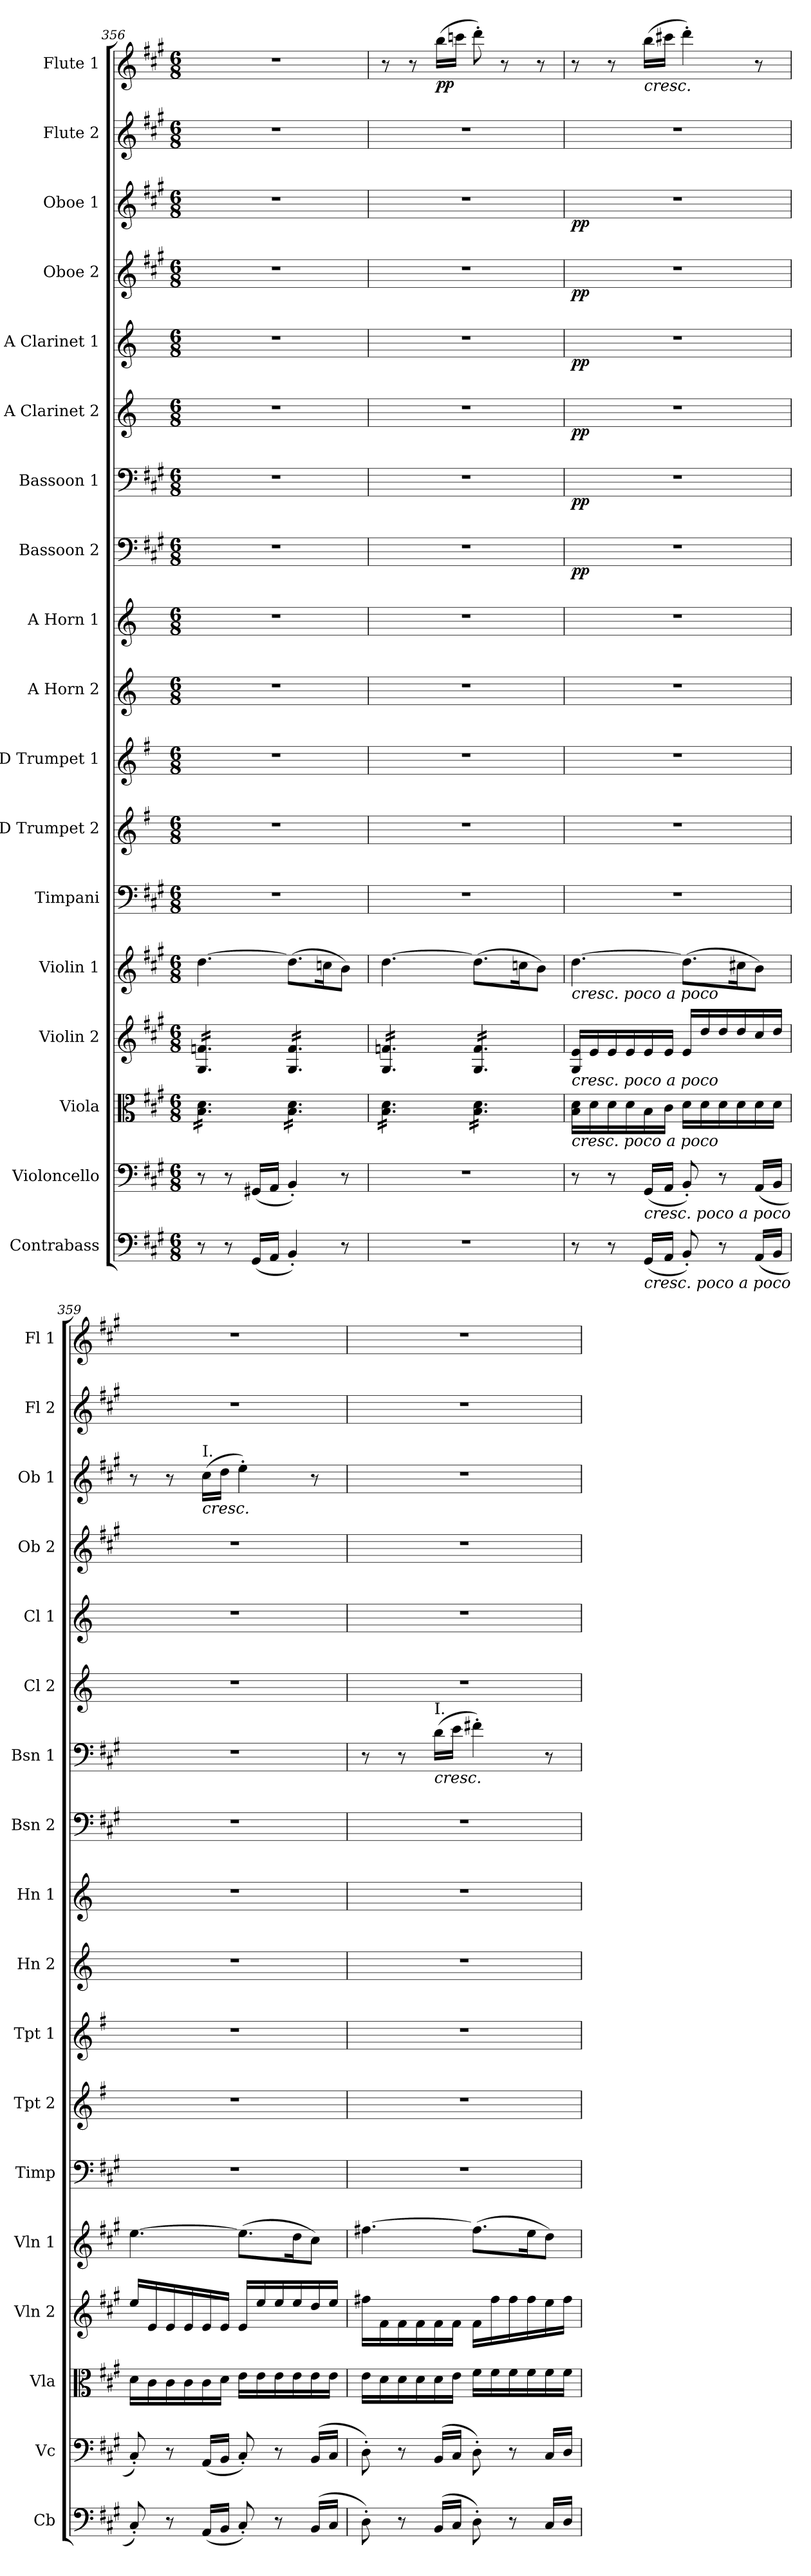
**kern	**kern	**kern	**kern	**kern	**kern	**kern	**kern	**kern	**kern	**kern	**dynam	**kern	**dynam	**kern	**dynam	**kern	**dynam	**kern	**dynam	**kern	**dynam	**kern	**kern	**dynam
*part18	*part17	*part16	*part15	*part14	*part13	*part12	*part11	*part10	*part9	*part8	*part8	*part7	*part7	*part6	*part6	*part5	*part5	*part4	*part4	*part3	*part3	*part2	*part1	*part1
*staff18	*staff17	*staff16	*staff15	*staff14	*staff13	*staff12	*staff11	*staff10	*staff9	*staff8	*staff8	*staff7	*staff7	*staff6	*staff6	*staff5	*staff5	*staff4	*staff4	*staff3	*staff3	*staff2	*staff1	*staff1
*I"Contrabass	*I"Violoncello	*I"Viola	*I"Violin 2	*I"Violin 1	*I"Timpani	*I"D Trumpet 2	*I"D Trumpet 1	*I"A Horn 2	*I"A Horn 1	*I"Bassoon 2	*	*I"Bassoon 1	*	*I"A Clarinet 2	*	*I"A Clarinet 1	*	*I"Oboe 2	*	*I"Oboe 1	*	*I"Flute 2	*I"Flute 1	*
*I'Cb	*I'Vc	*I'Vla	*I'Vln 2	*I'Vln 1	*I'Timp	*I'Tpt 2	*I'Tpt 1	*I'Hn 2	*I'Hn 1	*I'Bsn 2	*	*I'Bsn 1	*	*I'Cl 2	*	*I'Cl 1	*	*I'Ob 2	*	*I'Ob 1	*	*I'Fl 2	*I'Fl 1	*
!!LO:PB:g=z
*clefF4	*clefF4	*clefC3	*clefG2	*clefG2	*clefF4	*clefG2	*clefG2	*clefG2	*clefG2	*clefF4	*	*clefF4	*	*clefG2	*	*clefG2	*	*clefG2	*	*clefG2	*	*clefG2	*clefG2	*
*ITrd7c12	*	*	*	*	*	*ITrd-1c-2	*ITrd-1c-2	*ITrd2c3	*ITrd2c3	*	*	*	*	*ITrd2c3	*	*ITrd2c3	*	*	*	*	*	*	*	*
*k[f#c#g#]	*k[f#c#g#]	*k[f#c#g#]	*k[f#c#g#]	*k[f#c#g#]	*k[f#c#g#]	*k[f#c#g#]	*k[f#c#g#]	*k[f#c#g#]	*k[f#c#g#]	*k[f#c#g#]	*	*k[f#c#g#]	*	*k[f#c#g#]	*	*k[f#c#g#]	*	*k[f#c#g#]	*	*k[f#c#g#]	*	*k[f#c#g#]	*k[f#c#g#]	*
*M6/8	*M6/8	*M6/8	*M6/8	*M6/8	*M6/8	*M6/8	*M6/8	*M6/8	*M6/8	*M6/8	*	*M6/8	*	*M6/8	*	*M6/8	*	*M6/8	*	*M6/8	*	*M6/8	*M6/8	*
=356	=356	=356	=356	=356	=356	=356	=356	=356	=356	=356	=356	=356	=356	=356	=356	=356	=356	=356	=356	=356	=356	=356	=356	=356
*	*	*tremolo	*	*	*	*	*	*	*	*	*	*	*	*	*	*	*	*	*	*	*	*	*	*
*	*	*	*tremolo	*	*	*	*	*	*	*	*	*	*	*	*	*	*	*	*	*	*	*	*	*
8r	8r	16B\ 16d\LL	16G#/ 16fn/LL	[4.dd\	2.r	2.r	2.r	2.r	2.r	2.r	.	2.r	.	2.r	.	2.r	.	2.r	.	2.r	.	2.r	2.r	.
.	.	16B\ 16d\	16G#/ 16fn/	.	.	.	.	.	.	.	.	.	.	.	.	.	.	.	.	.	.	.	.	.
8r	8r	16B\ 16d\	16G#/ 16fn/	.	.	.	.	.	.	.	.	.	.	.	.	.	.	.	.	.	.	.	.	.
.	.	16B\ 16d\	16G#/ 16fn/	.	.	.	.	.	.	.	.	.	.	.	.	.	.	.	.	.	.	.	.	.
(16GGG#/LL	(16GG#X/LL	16B\ 16d\	16G#/ 16fn/	.	.	.	.	.	.	.	.	.	.	.	.	.	.	.	.	.	.	.	.	.
16AAA/JJ	16AA/JJ	16B\ 16d\JJ	16G#/ 16fn/JJ	.	.	.	.	.	.	.	.	.	.	.	.	.	.	.	.	.	.	.	.	.
4BBB'/)	4BB'/)	16B\ 16d\LL	16G#/ 16f/LL	(8.dd\L]	.	.	.	.	.	.	.	.	.	.	.	.	.	.	.	.	.	.	.	.
.	.	16B\ 16d\	16G#/ 16f/	.	.	.	.	.	.	.	.	.	.	.	.	.	.	.	.	.	.	.	.	.
.	.	16B\ 16d\	16G#/ 16f/	.	.	.	.	.	.	.	.	.	.	.	.	.	.	.	.	.	.	.	.	.
.	.	16B\ 16d\	16G#/ 16f/	16ccn\K	.	.	.	.	.	.	.	.	.	.	.	.	.	.	.	.	.	.	.	.
8r	8r	16B\ 16d\	16G#/ 16f/	8b\J)	.	.	.	.	.	.	.	.	.	.	.	.	.	.	.	.	.	.	.	.
.	.	16B\ 16d\JJ	16G#/ 16f/JJ	.	.	.	.	.	.	.	.	.	.	.	.	.	.	.	.	.	.	.	.	.
=357	=357	=357	=357	=357	=357	=357	=357	=357	=357	=357	=357	=357	=357	=357	=357	=357	=357	=357	=357	=357	=357	=357	=357	=357
2.r	2.r	16B\ 16d\LL	16G#/ 16fn/LL	[4.dd\	2.r	2.r	2.r	2.r	2.r	2.r	.	2.r	.	2.r	.	2.r	.	2.r	.	2.r	.	2.r	8r	.
.	.	16B\ 16d\	16G#/ 16fn/	.	.	.	.	.	.	.	.	.	.	.	.	.	.	.	.	.	.	.	.	.
.	.	16B\ 16d\	16G#/ 16fn/	.	.	.	.	.	.	.	.	.	.	.	.	.	.	.	.	.	.	.	8r	.
.	.	16B\ 16d\	16G#/ 16fn/	.	.	.	.	.	.	.	.	.	.	.	.	.	.	.	.	.	.	.	.	.
!	!	!	!	!	!	!	!	!	!	!	!	!	!	!	!	!	!	!	!	!	!	!	!	!LO:DY:b
.	.	16B\ 16d\	16G#/ 16fn/	.	.	.	.	.	.	.	.	.	.	.	.	.	.	.	.	.	.	.	(16bb\LL	pp
.	.	16B\ 16d\JJ	16G#/ 16fn/JJ	.	.	.	.	.	.	.	.	.	.	.	.	.	.	.	.	.	.	.	16cccn\JJ	.
.	.	16B\ 16d\LL	16G#/ 16f/LL	(8.dd\L]	.	.	.	.	.	.	.	.	.	.	.	.	.	.	.	.	.	.	8ddd'\)	.
.	.	16B\ 16d\	16G#/ 16f/	.	.	.	.	.	.	.	.	.	.	.	.	.	.	.	.	.	.	.	.	.
.	.	16B\ 16d\	16G#/ 16f/	.	.	.	.	.	.	.	.	.	.	.	.	.	.	.	.	.	.	.	8r	.
.	.	16B\ 16d\	16G#/ 16f/	16ccn\K	.	.	.	.	.	.	.	.	.	.	.	.	.	.	.	.	.	.	.	.
.	.	16B\ 16d\	16G#/ 16f/	8b\J)	.	.	.	.	.	.	.	.	.	.	.	.	.	.	.	.	.	.	8r	.
.	.	16B\ 16d\JJ	16G#/ 16f/JJ	.	.	.	.	.	.	.	.	.	.	.	.	.	.	.	.	.	.	.	.	.
*	*	*	*Xtremolo	*	*	*	*	*	*	*	*	*	*	*	*	*	*	*	*	*	*	*	*	*
*	*	*Xtremolo	*	*	*	*	*	*	*	*	*	*	*	*	*	*	*	*	*	*	*	*	*	*
=358	=358	=358	=358	=358	=358	=358	=358	=358	=358	=358	=358	=358	=358	=358	=358	=358	=358	=358	=358	=358	=358	=358	=358	=358
!	!	!	!	!LO:TX:b:i:t=cresc. poco a poco	!	!	!	!	!	!	!	!	!	!	!	!	!	!	!	!	!	!	!	!
!	!	!	!LO:TX:b:i:t=cresc. poco a poco	!	!	!	!	!	!	!	!	!	!	!	!	!	!	!	!	!	!	!	!	!
!	!	!LO:TX:b:i:t=cresc. poco a poco	!	!	!	!	!	!	!	!	!	!	!	!	!	!	!	!	!	!	!	!	!	!
!	!	!	!	!	!	!	!	!	!	!	!LO:DY:b	!	!LO:DY:b	!	!LO:DY:b	!	!LO:DY:b	!	!LO:DY:b	!	!LO:DY:b	!	!	!
8r	8r	16B\ 16d\LL	16G#/ 16e/LL	[4.dd\	2.r	2.r	2.r	2.r	2.r	2.r	pp	2.r	pp	2.r	pp	2.r	pp	2.r	pp	2.r	pp	2.r	8r	.
.	.	16d\	16e/	.	.	.	.	.	.	.	.	.	.	.	.	.	.	.	.	.	.	.	.	.
8r	8r	16d\	16e/	.	.	.	.	.	.	.	.	.	.	.	.	.	.	.	.	.	.	.	8r	.
.	.	16d\	16e/	.	.	.	.	.	.	.	.	.	.	.	.	.	.	.	.	.	.	.	.	.
!	!	!	!	!	!	!	!	!	!	!	!	!	!	!	!	!	!	!	!	!	!	!	!LO:TX:b:i:t=cresc.	!
!	!LO:TX:b:i:t=cresc. poco a poco	!	!	!	!	!	!	!	!	!	!	!	!	!	!	!	!	!	!	!	!	!	!	!
!LO:TX:b:i:t=cresc. poco a poco	!	!	!	!	!	!	!	!	!	!	!	!	!	!	!	!	!	!	!	!	!	!	!	!
(16GGG#/LL	(16GG#/LL	16B\	16e/	.	.	.	.	.	.	.	.	.	.	.	.	.	.	.	.	.	.	.	(16bb\LL	.
16AAA/JJ	16AA/JJ	16c#\JJ	16e/JJ	.	.	.	.	.	.	.	.	.	.	.	.	.	.	.	.	.	.	.	16ccc#X\JJ	.
8BBB'/)	8BB'/)	16d\LL	16e/LL	(8.dd\L]	.	.	.	.	.	.	.	.	.	.	.	.	.	.	.	.	.	.	4ddd'\)	.
.	.	16d\	16dd/	.	.	.	.	.	.	.	.	.	.	.	.	.	.	.	.	.	.	.	.	.
8r	8r	16d\	16dd/	.	.	.	.	.	.	.	.	.	.	.	.	.	.	.	.	.	.	.	.	.
.	.	16d\	16dd/	16cc#X\K	.	.	.	.	.	.	.	.	.	.	.	.	.	.	.	.	.	.	.	.
(16AAA/LL	(16AA/LL	16d\	16cc#/	8b\J)	.	.	.	.	.	.	.	.	.	.	.	.	.	.	.	.	.	.	8r	.
16BBB/JJ	16BB/JJ	16d\JJ	16dd/JJ	.	.	.	.	.	.	.	.	.	.	.	.	.	.	.	.	.	.	.	.	.
=359	=359	=359	=359	=359	=359	=359	=359	=359	=359	=359	=359	=359	=359	=359	=359	=359	=359	=359	=359	=359	=359	=359	=359	=359
8CC#'/)	8C#'/)	16d\LL	16ee/LL	[4.ee\	2.r	2.r	2.r	2.r	2.r	2.r	.	2.r	.	2.r	.	2.r	.	2.r	.	8r	.	2.r	2.r	.
.	.	16c#\	16e/	.	.	.	.	.	.	.	.	.	.	.	.	.	.	.	.	.	.	.	.	.
8r	8r	16c#\	16e/	.	.	.	.	.	.	.	.	.	.	.	.	.	.	.	.	8r	.	.	.	.
.	.	16c#\	16e/	.	.	.	.	.	.	.	.	.	.	.	.	.	.	.	.	.	.	.	.	.
!	!	!	!	!	!	!	!	!	!	!	!	!	!	!	!	!	!	!	!	!LO:TX:a:t=I.	!	!	!	!
!	!	!	!	!	!	!	!	!	!	!	!	!	!	!	!	!	!	!	!	!LO:TX:b:i:t=cresc.	!	!	!	!
(16AAA/LL	(16AA/LL	16c#\	16e/	.	.	.	.	.	.	.	.	.	.	.	.	.	.	.	.	(16cc#\LL	.	.	.	.
16BBB/JJ	16BB/JJ	16d\JJ	16e/JJ	.	.	.	.	.	.	.	.	.	.	.	.	.	.	.	.	16dd\JJ	.	.	.	.
8CC#'/)	8C#'/)	16e\LL	16e/LL	(8.ee\L]	.	.	.	.	.	.	.	.	.	.	.	.	.	.	.	4ee'\)	.	.	.	.
.	.	16e\	16ee/	.	.	.	.	.	.	.	.	.	.	.	.	.	.	.	.	.	.	.	.	.
8r	8r	16e\	16ee/	.	.	.	.	.	.	.	.	.	.	.	.	.	.	.	.	.	.	.	.	.
.	.	16e\	16ee/	16dd\K	.	.	.	.	.	.	.	.	.	.	.	.	.	.	.	.	.	.	.	.
(16BBB/LL	(16BB/LL	16e\	16dd/	8cc#\J)	.	.	.	.	.	.	.	.	.	.	.	.	.	.	.	8r	.	.	.	.
16CC#/JJ	16C#/JJ	16e\JJ	16ee/JJ	.	.	.	.	.	.	.	.	.	.	.	.	.	.	.	.	.	.	.	.	.
=360	=360	=360	=360	=360	=360	=360	=360	=360	=360	=360	=360	=360	=360	=360	=360	=360	=360	=360	=360	=360	=360	=360	=360	=360
8DD'\)	8D'\)	16e\LL	16ff#X\LL	[4.ff#X\	2.r	2.r	2.r	2.r	2.r	2.r	.	8r	.	2.r	.	2.r	.	2.r	.	2.r	.	2.r	2.r	.
.	.	16d\	16f#\	.	.	.	.	.	.	.	.	.	.	.	.	.	.	.	.	.	.	.	.	.
8r	8r	16d\	16f#\	.	.	.	.	.	.	.	.	8r	.	.	.	.	.	.	.	.	.	.	.	.
.	.	16d\	16f#\	.	.	.	.	.	.	.	.	.	.	.	.	.	.	.	.	.	.	.	.	.
!	!	!	!	!	!	!	!	!	!	!	!	!LO:TX:b:i:t=cresc.	!	!	!	!	!	!	!	!	!	!	!	!
!	!	!	!	!	!	!	!	!	!	!	!	!LO:TX:a:t=I.	!	!	!	!	!	!	!	!	!	!	!	!
(16BBB/LL	(16BB/LL	16d\	16f#\	.	.	.	.	.	.	.	.	(16d\LL	.	.	.	.	.	.	.	.	.	.	.	.
16CC#/JJ	16C#/JJ	16e\JJ	16f#\JJ	.	.	.	.	.	.	.	.	16e\JJ	.	.	.	.	.	.	.	.	.	.	.	.
8DD'\)	8D'\)	16f#\LL	16f#\LL	(8.ff#\L]	.	.	.	.	.	.	.	4f#X'\)	.	.	.	.	.	.	.	.	.	.	.	.
.	.	16f#\	16ff#\	.	.	.	.	.	.	.	.	.	.	.	.	.	.	.	.	.	.	.	.	.
8r	8r	16f#\	16ff#\	.	.	.	.	.	.	.	.	.	.	.	.	.	.	.	.	.	.	.	.	.
.	.	16f#\	16ff#\	16ee\K	.	.	.	.	.	.	.	.	.	.	.	.	.	.	.	.	.	.	.	.
16CC#/LL	16C#/LL	16f#\	16ee\	8dd\J)	.	.	.	.	.	.	.	8r	.	.	.	.	.	.	.	.	.	.	.	.
16DD/JJ	16D/JJ	16f#\JJ	16ff#\JJ	.	.	.	.	.	.	.	.	.	.	.	.	.	.	.	.	.	.	.	.	.
=	=	=	=	=	=	=	=	=	=	=	=	=	=	=	=	=	=	=	=	=	=	=	=	=
*-	*-	*-	*-	*-	*-	*-	*-	*-	*-	*-	*-	*-	*-	*-	*-	*-	*-	*-	*-	*-	*-	*-	*-	*-
